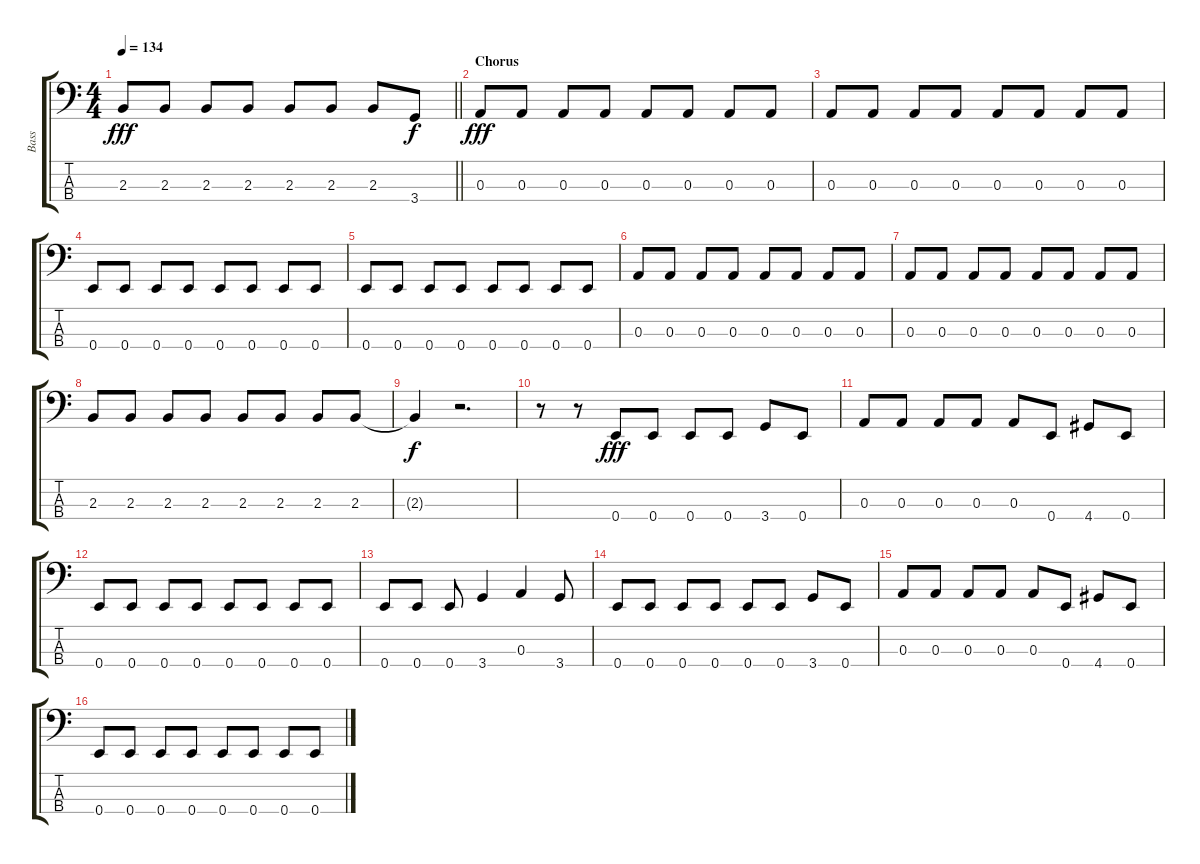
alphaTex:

\track ("Bass" "Bass") {instrument electricbassfinger}
\staff {score tabs}
\tuning (G2 D2 A1 E1) {hide}
\ts (4 4)
\tempo 134
\clef f4
\barLineRight lightlight
\ks c
2.3.8{dy fff} 2.3.8 2.3.8 2.3.8 2.3.8 2.3.8 2.3.8 3.4.8{dy f} |
\section ("" "Chorus")
0.3.8{dy fff} 0.3.8 0.3.8 0.3.8 0.3.8 0.3.8 0.3.8 0.3.8 |
0.3.8 0.3.8 0.3.8 0.3.8 0.3.8 0.3.8 0.3.8 0.3.8 |
0.4.8 0.4.8 0.4.8 0.4.8 0.4.8 0.4.8 0.4.8 0.4.8 |
0.4.8 0.4.8 0.4.8 0.4.8 0.4.8 0.4.8 0.4.8 0.4.8 |
0.3.8 0.3.8 0.3.8 0.3.8 0.3.8 0.3.8 0.3.8 0.3.8 |
0.3.8 0.3.8 0.3.8 0.3.8 0.3.8 0.3.8 0.3.8 0.3.8 |
2.3.8 2.3.8 2.3.8 2.3.8 2.3.8 2.3.8 2.3.8 2.3.8 |
2.3{t}.4{dy f} r.2{d} |
r.8 r.8 0.4.8{dy fff} 0.4.8 0.4.8 0.4.8 3.4.8 0.4.8 |
0.3.8 0.3.8 0.3.8 0.3.8 0.3.8 0.4.8 4.4.8 0.4.8 |
0.4.8 0.4.8 0.4.8 0.4.8 0.4.8 0.4.8 0.4.8 0.4.8 |
0.4.8 0.4.8 0.4.8 3.4.4 0.3.4 3.4.8 |
0.4.8 0.4.8 0.4.8 0.4.8 0.4.8 0.4.8 3.4.8 0.4.8 |
0.3.8 0.3.8 0.3.8 0.3.8 0.3.8 0.4.8 4.4.8 0.4.8 |
0.4.8 0.4.8 0.4.8 0.4.8 0.4.8 0.4.8 0.4.8 0.4.8
